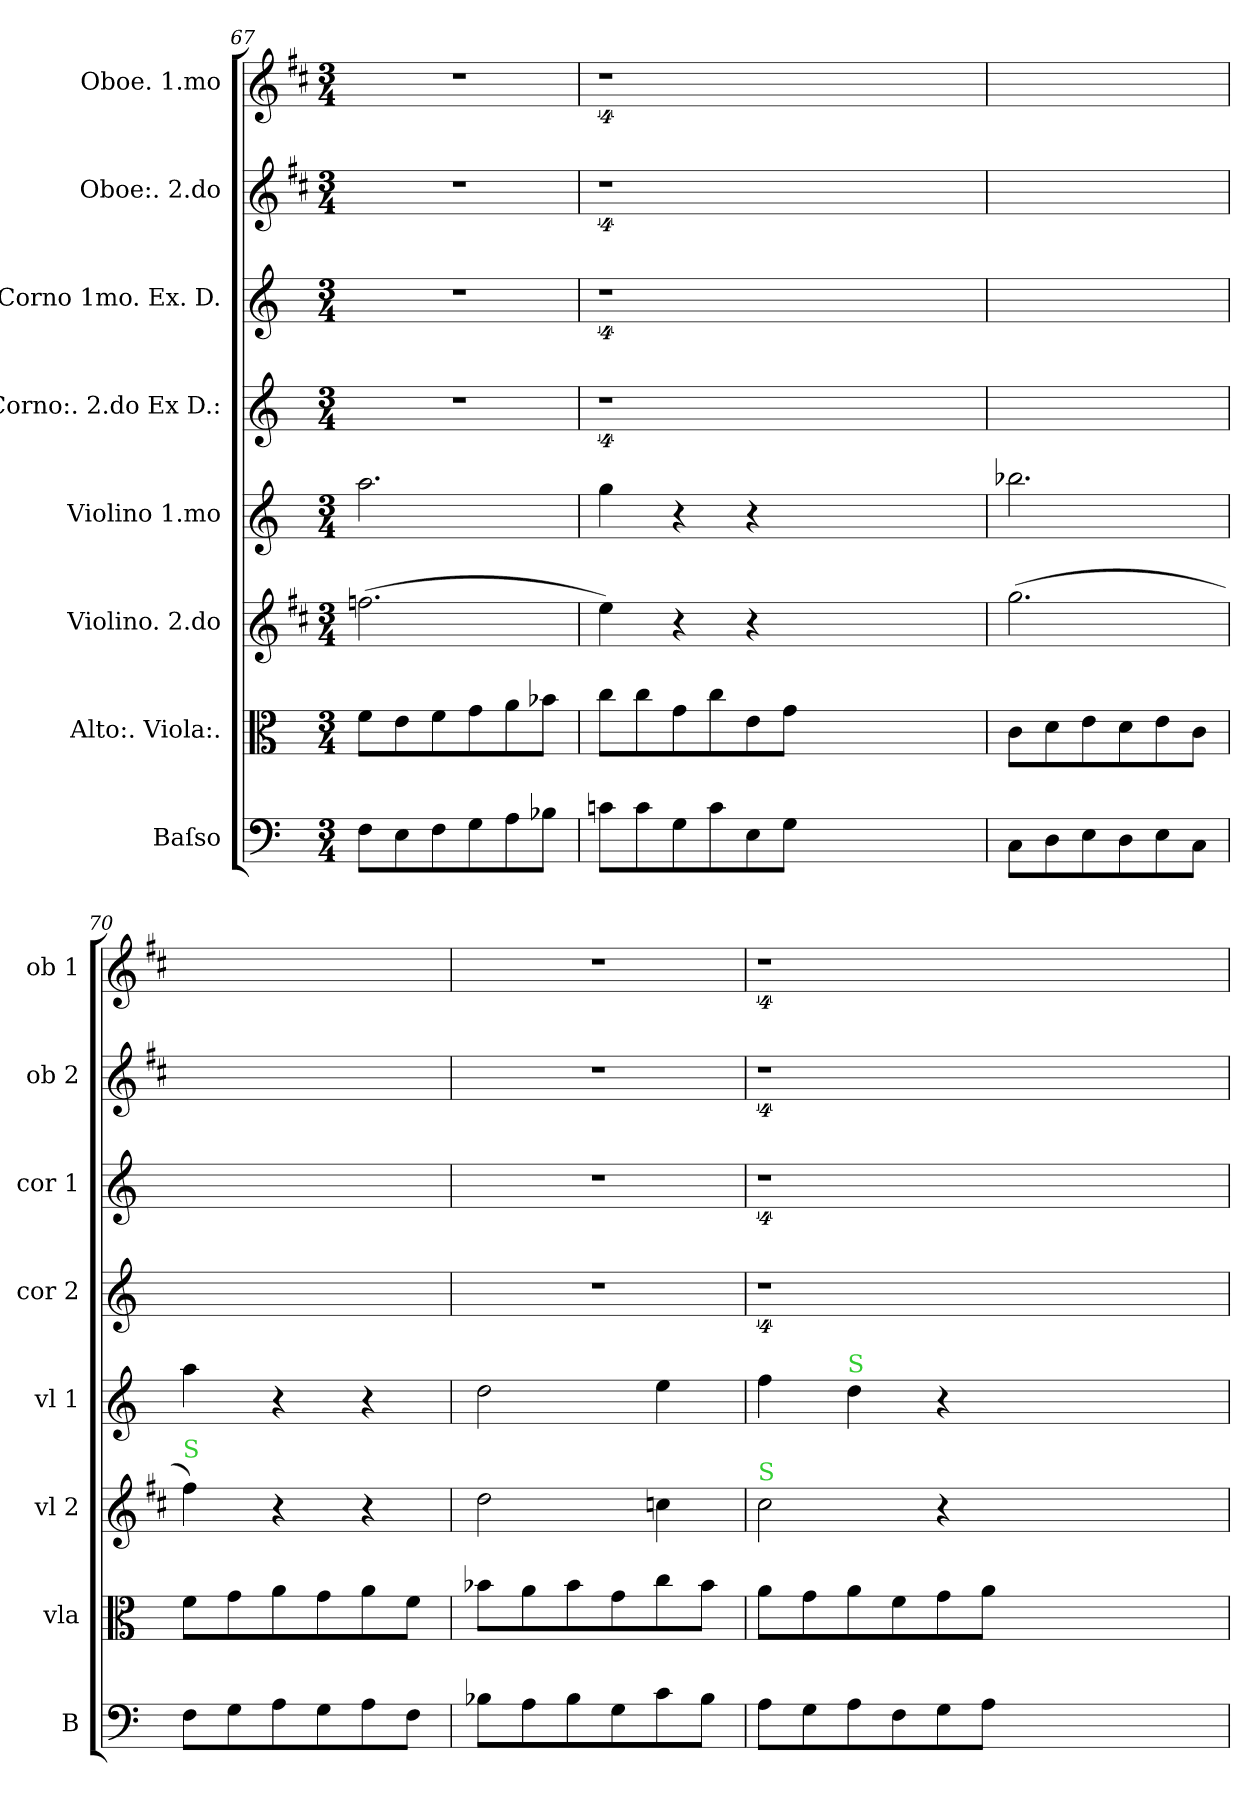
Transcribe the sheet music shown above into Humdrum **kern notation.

**kern	**kern	**kern	**kern	**kern	**kern	**kern	**kern
*part8	*part7	*part6	*part5	*part4	*part3	*part2	*part1
*staff8	*staff7	*staff6	*staff5	*staff4	*staff3	*staff2	*staff1
*I"Baſso	*I"Alto:. Viola:.	*I"Violino. 2.do	*I"Violino 1.mo	*I"Corno:. 2.do Ex D.:	*I"Corno 1mo. Ex. D.	*I"Oboe:. 2.do	*I"Oboe. 1.mo
*I'B	*I'vla	*I'vl 2	*I'vl 1	*I'cor 2	*I'cor 1	*I'ob 2	*I'ob 1
*clefF4	*clefC3	*clefG2	*clefG2	*clefG2	*clefG2	*clefG2	*clefG2
*	*	*	*	*ITrd6c10	*ITrd6c10	*	*
*k[]	*k[]	*k[f#c#]	*k[]	*k[f#c#]	*k[f#c#]	*k[f#c#]	*k[f#c#]
*a:	*a:	*	*a:	*	*	*D:	*D:
*M3/4	*M3/4	*M3/4	*M3/4	*M3/4	*M3/4	*M3/4	*M3/4
=67	=67	=67	=67	=67	=67	=67	=67
8F\L	8f\L	(2.ffn\	2.aa\	2.r	2.r	2.r	2.r
8E\	8e\	.	.	.	.	.	.
8F\	8f\	.	.	.	.	.	.
8G\	8g\	.	.	.	.	.	.
8A\	8a\	.	.	.	.	.	.
8B-X\J	8b-X\J	.	.	.	.	.	.
=68	=68	=68	=68	=68	=68	=68	=68
8cn\L	8cc\L	4ee\)	4gg\	4%9r	4%9r	4%9r	4%9r
8c\	8cc\	.	.	.	.	.	.
8G\	8g\	4r	4r	.	.	.	.
8c\	8cc\	.	.	.	.	.	.
8E\	8e\	4r	4r	.	.	.	.
8G\J	8g\J	.	.	.	.	.	.
1.ryy	1.ryy	1.ryy	1.ryy	.	.	.	.
=69	=69	=69	=69	=69	=69	=69	=69
8C\L	8c\L	(2.gg\	2.bb-X\	2.ryy	2.ryy	2.ryy	2.ryy
8D\	8d\	.	.	.	.	.	.
8E\	8e\	.	.	.	.	.	.
8D\	8d\	.	.	.	.	.	.
8E\	8e\	.	.	.	.	.	.
8C\J	8c\J	.	.	.	.	.	.
=70	=70	=70	=70	=70	=70	=70	=70
!	!	!LO:TX:a:color=limegreen:t=S	!	!	!	!	!
8F\L	8f\L	4ff#\)	4aa\	2.ryy	2.ryy	2.ryy	2.ryy
8G\	8g\	.	.	.	.	.	.
8A\	8a\	4r	4r	.	.	.	.
8G\	8g\	.	.	.	.	.	.
8A\	8a\	4r	4r	.	.	.	.
8F\J	8f\J	.	.	.	.	.	.
=71	=71	=71	=71	=71	=71	=71	=71
8B-X\L	8b-X\L	2dd\	2dd\	2.r	2.r	2.r	2.r
8A\	8a\	.	.	.	.	.	.
8B-\	8b-\	.	.	.	.	.	.
8G\	8g\	.	.	.	.	.	.
8c\	8cc\	4ccn\	4ee\	.	.	.	.
8B-\J	8b-\J	.	.	.	.	.	.
=72	=72	=72	=72	=72	=72	=72	=72
!	!	!LO:TX:a:color=limegreen:t=S	!	!	!	!	!
8A\L	8a\L	2cc#\	4ff\	4%9r	4%9r	4%9r	4%9r
8G\	8g\	.	.	.	.	.	.
!	!	!	!LO:TX:a:color=limegreen:t=S	!	!	!	!
8A\	8a\	.	4dd\	.	.	.	.
8F\	8f\	.	.	.	.	.	.
8G\	8g\	4r	4r	.	.	.	.
8A\J	8a\J	.	.	.	.	.	.
1.ryy	1.ryy	1.ryy	1.ryy	.	.	.	.
=	=	=	=	=	=	=	=
*-	*-	*-	*-	*-	*-	*-	*-
